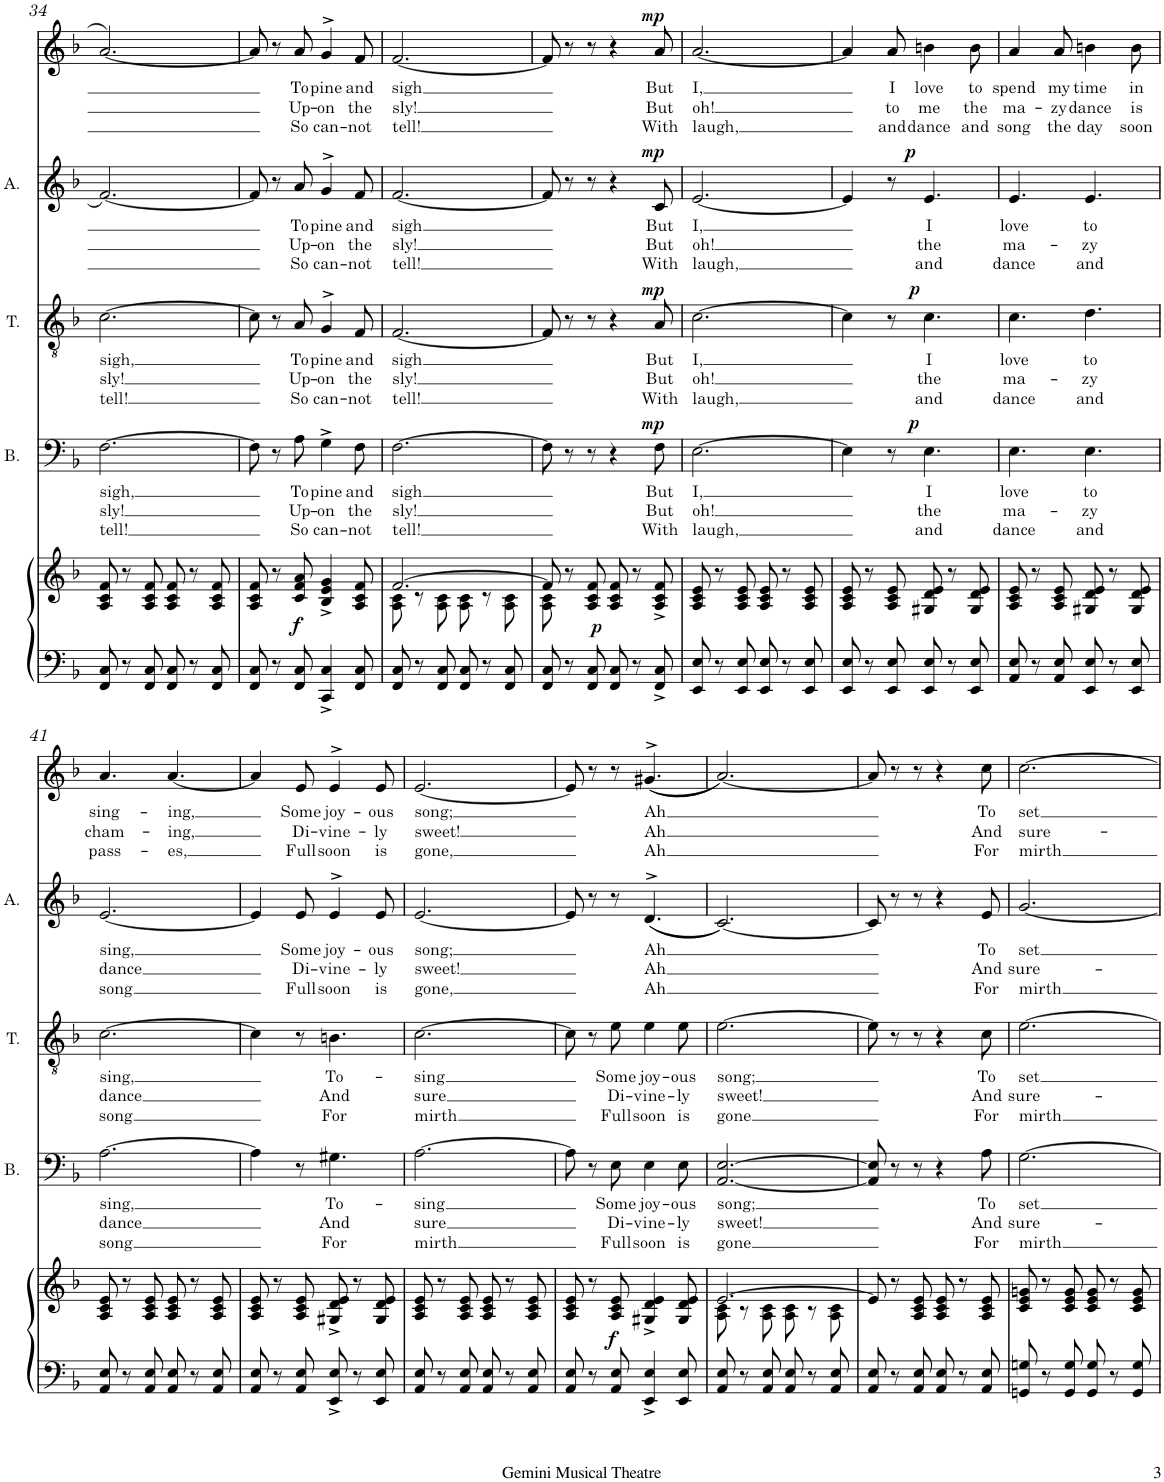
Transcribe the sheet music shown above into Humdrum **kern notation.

**kern	**kern	**dynam	**kern	**text	**text	**text	**dynam	**kern	**text	**text	**text	**dynam	**kern	**text	**text	**text	**dynam	**kern	**text	**text	**text	**dynam
*part5	*part5	*part5	*part4	*part4	*part4	*part4	*part4	*part3	*part3	*part3	*part3	*part3	*part2	*part2	*part2	*part2	*part2	*part1	*part1	*part1	*part1	*part1
*staff6	*staff5	*staff5/6	*staff4	*staff4	*staff4	*staff4	*staff4	*staff3	*staff3	*staff3	*staff3	*staff3	*staff2	*staff2	*staff2	*staff2	*staff2	*staff1	*staff1	*staff1	*staff1	*staff1
*I"Piano	*	*	*I"Bass	*	*	*	*	*I"Tenor	*	*	*	*	*I"Alto	*	*	*	*	*I"Voice	*	*	*	*
*I'Pno	*	*	*I'B.	*	*	*	*	*I'T.	*	*	*	*	*I'A.	*	*	*	*	*	*	*	*	*
!!LO:PB:g=z
*clefF4	*clefG2	*	*clefF4	*	*	*	*	*clefGv2	*	*	*	*	*clefG2	*	*	*	*	*clefG2	*	*	*	*
*k[b-]	*k[b-]	*	*k[b-]	*	*	*	*	*k[b-]	*	*	*	*	*k[b-]	*	*	*	*	*k[b-]	*	*	*	*
*M6/8	*M6/8	*	*M6/8	*	*	*	*	*M6/8	*	*	*	*	*M6/8	*	*	*	*	*M6/8	*	*	*	*
=34	=34	=34	=34	=34	=34	=34	=34	=34	=34	=34	=34	=34	=34	=34	=34	=34	=34	=34	=34	=34	=34	=34
!	!	!	!	!LO:LY:b	!LO:LY:b	!LO:LY:b	!	!	!LO:LY:b	!LO:LY:b	!LO:LY:b	!	!	!	!	!	!	!	!	!	!	!
8FF/ 8C/	8A/ 8c/ 8f/	.	[2.F\	sigh,	sly!	tell!	.	[2.c\	sigh,	sly!	tell!	.	[2.f/	.	.	.	.	[2.a/	.	.	.	.
8r	8r	.	.	.	.	.	.	.	.	.	.	.	.	.	.	.	.	.	.	.	.	.
8FF/ 8C/	8A/ 8c/ 8f/	.	.	.	.	.	.	.	.	.	.	.	.	.	.	.	.	.	.	.	.	.
8FF/ 8C/	8A/ 8c/ 8f/	.	.	.	.	.	.	.	.	.	.	.	.	.	.	.	.	.	.	.	.	.
8r	8r	.	.	.	.	.	.	.	.	.	.	.	.	.	.	.	.	.	.	.	.	.
8FF/ 8C/	8A/ 8c/ 8f/	.	.	.	.	.	.	.	.	.	.	.	.	.	.	.	.	.	.	.	.	.
=35	=35	=35	=35	=35	=35	=35	=35	=35	=35	=35	=35	=35	=35	=35	=35	=35	=35	=35	=35	=35	=35	=35
8FF/ 8C/	8A/ 8c/ 8f/	.	8F\]	.	.	.	.	8c\]	.	.	.	.	8f/]	.	.	.	.	8a/]	.	.	.	.
8r	8r	.	8r	.	.	.	.	8r	.	.	.	.	8r	.	.	.	.	8r	.	.	.	.
!	!	!LO:DY:b	!	!LO:LY:b	!LO:LY:b	!LO:LY:b	!	!	!LO:LY:b	!LO:LY:b	!LO:LY:b	!	!	!LO:LY:b	!LO:LY:b	!LO:LY:b	!	!	!LO:LY:b	!LO:LY:b	!LO:LY:b	!
8FF/ 8C/	8c/ 8f/ 8a/	f	8A\	To	Up-	So	.	8A/	To	Up-	So	.	8a/	To	Up-	So	.	8a/	To	Up-	So	.
!	!	!	!	!LO:LY:b	!LO:LY:b	!LO:LY:b	!	!	!LO:LY:b	!LO:LY:b	!LO:LY:b	!	!	!LO:LY:b	!LO:LY:b	!LO:LY:b	!	!	!LO:LY:b	!LO:LY:b	!LO:LY:b	!
4CC/^< 4C/^<	4B-/^< 4e/^< 4g/^<	.	4G^>\	pine	-on	can-	.	4G^>/	pine	-on	can-	.	4g^>/	pine	-on	can-	.	4g^>/	pine	-on	can-	.
!	!	!	!	!LO:LY:b	!LO:LY:b	!LO:LY:b	!	!	!LO:LY:b	!LO:LY:b	!LO:LY:b	!	!	!LO:LY:b	!LO:LY:b	!LO:LY:b	!	!	!LO:LY:b	!LO:LY:b	!LO:LY:b	!
8FF/ 8C/	8A/ 8c/ 8f/	.	8F\	and	the	-not	.	8F/	and	the	-not	.	8f/	and	the	-not	.	8f/	and	the	-not	.
=36	=36	=36	=36	=36	=36	=36	=36	=36	=36	=36	=36	=36	=36	=36	=36	=36	=36	=36	=36	=36	=36	=36
*	*^	*	*	*	*	*	*	*	*	*	*	*	*	*	*	*	*	*	*	*	*	*
!	!	!	!	!	!LO:LY:b	!LO:LY:b	!LO:LY:b	!	!	!LO:LY:b	!LO:LY:b	!LO:LY:b	!	!	!LO:LY:b	!LO:LY:b	!LO:LY:b	!	!	!LO:LY:b	!LO:LY:b	!LO:LY:b	!
8FF/ 8C/	[2.f/	8A\ 8c\	.	[2.F\	sigh	sly!	tell!	.	[2.F/	sigh	sly!	tell!	.	[2.f/	sigh	sly!	tell!	.	[2.f/	sigh	sly!	tell!	.
8r	.	8r	.	.	.	.	.	.	.	.	.	.	.	.	.	.	.	.	.	.	.	.	.
8FF/ 8C/	.	8A\ 8c\	.	.	.	.	.	.	.	.	.	.	.	.	.	.	.	.	.	.	.	.	.
8FF/ 8C/	.	8A\ 8c\	.	.	.	.	.	.	.	.	.	.	.	.	.	.	.	.	.	.	.	.	.
8r	.	8r	.	.	.	.	.	.	.	.	.	.	.	.	.	.	.	.	.	.	.	.	.
8FF/ 8C/	.	8A\ 8c\	.	.	.	.	.	.	.	.	.	.	.	.	.	.	.	.	.	.	.	.	.
=37	=37	=37	=37	=37	=37	=37	=37	=37	=37	=37	=37	=37	=37	=37	=37	=37	=37	=37	=37	=37	=37	=37	=37
8FF/ 8C/	8f/]	8A\ 8c\	.	8F\]	.	.	.	.	8F/]	.	.	.	.	8f/]	.	.	.	.	8f/]	.	.	.	.
8r	8r	2ryy	.	8r	.	.	.	.	8r	.	.	.	.	8r	.	.	.	.	8r	.	.	.	.
!	!	!	!LO:DY:b	!	!	!	!	!	!	!	!	!	!	!	!	!	!	!	!	!	!	!	!
8FF/ 8C/	8A/ 8c/ 8f/	.	p	8r	.	.	.	.	8r	.	.	.	.	8r	.	.	.	.	8r	.	.	.	.
8FF/ 8C/	8A/ 8c/ 8f/	.	.	4r	.	.	.	.	4r	.	.	.	.	4r	.	.	.	.	4r	.	.	.	.
8r	8r	.	.	.	.	.	.	.	.	.	.	.	.	.	.	.	.	.	.	.	.	.	.
!	!	!	!	!	!LO:LY:b	!LO:LY:b	!LO:LY:b	!LO:DY:a	!	!LO:LY:b	!LO:LY:b	!LO:LY:b	!LO:DY:a	!	!LO:LY:b	!LO:LY:b	!LO:LY:b	!LO:DY:a	!	!LO:LY:b	!LO:LY:b	!LO:LY:b	!LO:DY:a
8FF/^< 8C/^<	8A/^< 8c/^< 8f/^<	8ryy	.	8F\	But	But	With	mp	8A/	But	But	With	mp	8c/	But	But	With	mp	8a/	But	But	With	mp
=38	=38	=38	=38	=38	=38	=38	=38	=38	=38	=38	=38	=38	=38	=38	=38	=38	=38	=38	=38	=38	=38	=38	=38
!	!	!	!	!	!LO:LY:b	!LO:LY:b	!LO:LY:b	!	!	!LO:LY:b	!LO:LY:b	!LO:LY:b	!	!	!LO:LY:b	!LO:LY:b	!LO:LY:b	!	!	!LO:LY:b	!LO:LY:b	!LO:LY:b	!
*	*v	*v	*	*	*	*	*	*	*	*	*	*	*	*	*	*	*	*	*	*	*	*	*
8EE/ 8E/	8A/ 8c/ 8e/	.	[2.E\	I,	oh!	laugh,	.	[2.c\	I,	oh!	laugh,	.	[2.e/	I,	oh!	laugh,	.	[2.a/	I,	oh!	laugh,	.
8r	8r	.	.	.	.	.	.	.	.	.	.	.	.	.	.	.	.	.	.	.	.	.
8EE/ 8E/	8A/ 8c/ 8e/	.	.	.	.	.	.	.	.	.	.	.	.	.	.	.	.	.	.	.	.	.
8EE/ 8E/	8A/ 8c/ 8e/	.	.	.	.	.	.	.	.	.	.	.	.	.	.	.	.	.	.	.	.	.
8r	8r	.	.	.	.	.	.	.	.	.	.	.	.	.	.	.	.	.	.	.	.	.
8EE/ 8E/	8A/ 8c/ 8e/	.	.	.	.	.	.	.	.	.	.	.	.	.	.	.	.	.	.	.	.	.
=39	=39	=39	=39	=39	=39	=39	=39	=39	=39	=39	=39	=39	=39	=39	=39	=39	=39	=39	=39	=39	=39	=39
8EE/ 8E/	8A/ 8c/ 8e/	.	4E\]	.	.	.	.	4c\]	.	.	.	.	4e/]	.	.	.	.	4a/]	.	.	.	.
8r	8r	.	.	.	.	.	.	.	.	.	.	.	.	.	.	.	.	.	.	.	.	.
!	!	!	!	!	!	!	!	!	!	!	!	!	!	!	!	!	!	!	!LO:LY:b	!LO:LY:b	!LO:LY:b	!
8EE/ 8E/	8A/ 8c/ 8e/	.	8r	.	.	.	.	8r	.	.	.	.	8r	.	.	.	.	8a/	I	to	and	.
!	!	!	!	!LO:LY:b	!LO:LY:b	!LO:LY:b	!LO:DY:a	!	!LO:LY:b	!LO:LY:b	!LO:LY:b	!LO:DY:a	!	!LO:LY:b	!LO:LY:b	!LO:LY:b	!LO:DY:a	!	!LO:LY:b	!LO:LY:b	!LO:LY:b	!
8EE/ 8E/	8G#X/ 8d/ 8e/	.	4.E\	I	the	and	p	4.c\	I	the	and	p	4.e/	I	the	and	p	4bn\	love	me	dance	.
8r	8r	.	.	.	.	.	.	.	.	.	.	.	.	.	.	.	.	.	.	.	.	.
!	!	!	!	!	!	!	!	!	!	!	!	!	!	!	!	!	!	!	!LO:LY:b	!LO:LY:b	!LO:LY:b	!
8EE/ 8E/	8G#/ 8d/ 8e/	.	.	.	.	.	.	.	.	.	.	.	.	.	.	.	.	8b\	to	the	and	.
=40	=40	=40	=40	=40	=40	=40	=40	=40	=40	=40	=40	=40	=40	=40	=40	=40	=40	=40	=40	=40	=40	=40
!	!	!	!	!LO:LY:b	!LO:LY:b	!LO:LY:b	!	!	!LO:LY:b	!LO:LY:b	!LO:LY:b	!	!	!LO:LY:b	!LO:LY:b	!LO:LY:b	!	!	!LO:LY:b	!LO:LY:b	!LO:LY:b	!
8AA/ 8E/	8A/ 8c/ 8e/	.	4.E\	love	ma-	dance	.	4.c\	love	ma-	dance	.	4.e/	love	ma-	dance	.	4a/	spend	ma-	song	.
8r	8r	.	.	.	.	.	.	.	.	.	.	.	.	.	.	.	.	.	.	.	.	.
!	!	!	!	!	!	!	!	!	!	!	!	!	!	!	!	!	!	!	!LO:LY:b	!LO:LY:b	!LO:LY:b	!
8AA/ 8E/	8A/ 8c/ 8e/	.	.	.	.	.	.	.	.	.	.	.	.	.	.	.	.	8a/	my	-zy	the	.
!	!	!	!	!LO:LY:b	!LO:LY:b	!LO:LY:b	!	!	!LO:LY:b	!LO:LY:b	!LO:LY:b	!	!	!LO:LY:b	!LO:LY:b	!LO:LY:b	!	!	!LO:LY:b	!LO:LY:b	!LO:LY:b	!
8EE/ 8E/	8G#X/ 8d/ 8e/	.	4.E\	to	-zy	and	.	4.d\	to	-zy	and	.	4.e/	to	-zy	and	.	4bn\	time	dance	day	.
8r	8r	.	.	.	.	.	.	.	.	.	.	.	.	.	.	.	.	.	.	.	.	.
!	!	!	!	!	!	!	!	!	!	!	!	!	!	!	!	!	!	!	!LO:LY:b	!LO:LY:b	!LO:LY:b	!
8EE/ 8E/	8G#/ 8d/ 8e/	.	.	.	.	.	.	.	.	.	.	.	.	.	.	.	.	8b\	in	is	soon	.
!!LO:LB:g=z
=41	=41	=41	=41	=41	=41	=41	=41	=41	=41	=41	=41	=41	=41	=41	=41	=41	=41	=41	=41	=41	=41	=41
!	!	!	!	!LO:LY:b	!LO:LY:b	!LO:LY:b	!	!	!LO:LY:b	!LO:LY:b	!LO:LY:b	!	!	!LO:LY:b	!LO:LY:b	!LO:LY:b	!	!	!LO:LY:b	!LO:LY:b	!LO:LY:b	!
8AA/ 8E/	8A/ 8c/ 8e/	.	[2.A\	-sing,	-dance	song	.	[2.c\	-sing,	-dance	song	.	[2.e/	-sing,	-dance	song	.	4.a/	sing-	cham-	pass-	.
8r	8r	.	.	.	.	.	.	.	.	.	.	.	.	.	.	.	.	.	.	.	.	.
8AA/ 8E/	8A/ 8c/ 8e/	.	.	.	.	.	.	.	.	.	.	.	.	.	.	.	.	.	.	.	.	.
!	!	!	!	!	!	!	!	!	!	!	!	!	!	!	!	!	!	!	!LO:LY:b	!LO:LY:b	!LO:LY:b	!
8AA/ 8E/	8A/ 8c/ 8e/	.	.	.	.	.	.	.	.	.	.	.	.	.	.	.	.	[4.a/	-ing,	-ing,	-es,	.
8r	8r	.	.	.	.	.	.	.	.	.	.	.	.	.	.	.	.	.	.	.	.	.
8AA/ 8E/	8A/ 8c/ 8e/	.	.	.	.	.	.	.	.	.	.	.	.	.	.	.	.	.	.	.	.	.
=42	=42	=42	=42	=42	=42	=42	=42	=42	=42	=42	=42	=42	=42	=42	=42	=42	=42	=42	=42	=42	=42	=42
8AA/ 8E/	8A/ 8c/ 8e/	.	4A\]	.	.	.	.	4c\]	.	.	.	.	4e/]	.	.	.	.	4a/]	.	.	.	.
8r	8r	.	.	.	.	.	.	.	.	.	.	.	.	.	.	.	.	.	.	.	.	.
!	!	!	!	!	!	!	!	!	!	!	!	!	!	!LO:LY:b	!LO:LY:b	!LO:LY:b	!	!	!LO:LY:b	!LO:LY:b	!LO:LY:b	!
8AA/ 8E/	8A/ 8c/ 8e/	.	8r	.	.	.	.	8r	.	.	.	.	8e/	Some	Di-	Full	.	8e/	Some	Di-	Full	.
!	!	!	!	!LO:LY:b	!LO:LY:b	!LO:LY:b	!	!	!LO:LY:b	!LO:LY:b	!LO:LY:b	!	!	!LO:LY:b	!LO:LY:b	!LO:LY:b	!	!	!LO:LY:b	!LO:LY:b	!LO:LY:b	!
8EE/^ 8E/^	8G#X/^ 8d/^ 8e/^	.	4.G#X\	To-	And	For	.	4.Bn\	To-	And	For	.	4e^>/	joy-	-vine-	soon	.	4e^>/	joy-	-vine-	soon	.
8r	8r	.	.	.	.	.	.	.	.	.	.	.	.	.	.	.	.	.	.	.	.	.
!	!	!	!	!	!	!	!	!	!	!	!	!	!	!LO:LY:b	!LO:LY:b	!LO:LY:b	!	!	!LO:LY:b	!LO:LY:b	!LO:LY:b	!
8EE/ 8E/	8G#/ 8d/ 8e/	.	.	.	.	.	.	.	.	.	.	.	8e/	-ous	-ly	is	.	8e/	-ous	-ly	is	.
=43	=43	=43	=43	=43	=43	=43	=43	=43	=43	=43	=43	=43	=43	=43	=43	=43	=43	=43	=43	=43	=43	=43
!	!	!	!	!LO:LY:b	!LO:LY:b	!LO:LY:b	!	!	!LO:LY:b	!LO:LY:b	!LO:LY:b	!	!	!LO:LY:b	!LO:LY:b	!LO:LY:b	!	!	!LO:LY:b	!LO:LY:b	!LO:LY:b	!
8AA/ 8E/	8A/ 8c/ 8e/	.	[2.A\	sing	sure	mirth	.	[2.c\	sing	sure	mirth	.	[2.e/	song;	sweet!	gone,	.	[2.e/	song;	sweet!	gone,	.
8r	8r	.	.	.	.	.	.	.	.	.	.	.	.	.	.	.	.	.	.	.	.	.
8AA/ 8E/	8A/ 8c/ 8e/	.	.	.	.	.	.	.	.	.	.	.	.	.	.	.	.	.	.	.	.	.
8AA/ 8E/	8A/ 8c/ 8e/	.	.	.	.	.	.	.	.	.	.	.	.	.	.	.	.	.	.	.	.	.
8r	8r	.	.	.	.	.	.	.	.	.	.	.	.	.	.	.	.	.	.	.	.	.
8AA/ 8E/	8A/ 8c/ 8e/	.	.	.	.	.	.	.	.	.	.	.	.	.	.	.	.	.	.	.	.	.
=44	=44	=44	=44	=44	=44	=44	=44	=44	=44	=44	=44	=44	=44	=44	=44	=44	=44	=44	=44	=44	=44	=44
8AA/ 8E/	8A/ 8c/ 8e/	.	8A\]	.	.	.	.	8c\]	.	.	.	.	8e/]	.	.	.	.	8e/]	.	.	.	.
8r	8r	.	8r	.	.	.	.	8r	.	.	.	.	8r	.	.	.	.	8r	.	.	.	.
!	!	!LO:DY:b	!	!LO:LY:b	!LO:LY:b	!LO:LY:b	!	!	!LO:LY:b	!LO:LY:b	!LO:LY:b	!	!	!	!	!	!	!	!	!	!	!
8AA/ 8E/	8A/ 8c/ 8e/	f	8E\	Some	Di-	Full	.	8e\	Some	Di-	Full	.	8r	.	.	.	.	8r	.	.	.	.
!	!	!	!	!LO:LY:b	!LO:LY:b	!LO:LY:b	!	!	!LO:LY:b	!LO:LY:b	!LO:LY:b	!	!	!LO:LY:b	!LO:LY:b	!LO:LY:b	!	!	!LO:LY:b	!LO:LY:b	!LO:LY:b	!
4EE/^ 4E/^	4G#X/^ 4d/^ 4e/^	.	4E\	joy-	-vine-	soon	.	4e\	joy-	-vine-	soon	.	((4.d^>/	-Ah	-Ah	Ah	.	((4.g#X^>/	-Ah	Ah	Ah	.
!	!	!	!	!LO:LY:b	!LO:LY:b	!LO:LY:b	!	!	!LO:LY:b	!LO:LY:b	!LO:LY:b	!	!	!	!	!	!	!	!	!	!	!
8EE/ 8E/	8G#/ 8d/ 8e/	.	8E\	-ous	-ly	is	.	8e\	-ous	-ly	is	.	.	.	.	.	.	.	.	.	.	.
=45	=45	=45	=45	=45	=45	=45	=45	=45	=45	=45	=45	=45	=45	=45	=45	=45	=45	=45	=45	=45	=45	=45
*	*^	*	*	*	*	*	*	*	*	*	*	*	*	*	*	*	*	*	*	*	*	*
!	!	!	!	!	!LO:LY:b	!LO:LY:b	!LO:LY:b	!	!	!LO:LY:b	!LO:LY:b	!LO:LY:b	!	!	!	!	!	!	!	!	!	!	!
8AA/ 8E/	[2.e/	8A\ 8c\	.	[2.AA/ [2.E/	song;	sweet!	gone	.	[2.e\	song;	sweet!	gone	.	[2.c/))	.	.	.	.	[2.a/))	.	.	.	.
8r	.	8r	.	.	.	.	.	.	.	.	.	.	.	.	.	.	.	.	.	.	.	.	.
8AA/ 8E/	.	8A\ 8c\	.	.	.	.	.	.	.	.	.	.	.	.	.	.	.	.	.	.	.	.	.
8AA/ 8E/	.	8A\ 8c\	.	.	.	.	.	.	.	.	.	.	.	.	.	.	.	.	.	.	.	.	.
8r	.	8r	.	.	.	.	.	.	.	.	.	.	.	.	.	.	.	.	.	.	.	.	.
8AA/ 8E/	.	8A\ 8c\	.	.	.	.	.	.	.	.	.	.	.	.	.	.	.	.	.	.	.	.	.
*	*v	*v	*	*	*	*	*	*	*	*	*	*	*	*	*	*	*	*	*	*	*	*	*
=46	=46	=46	=46	=46	=46	=46	=46	=46	=46	=46	=46	=46	=46	=46	=46	=46	=46	=46	=46	=46	=46	=46
8AA/ 8E/	8e/]	.	8AA/] 8E/]	.	.	.	.	8e\]	.	.	.	.	8c/]	.	.	.	.	8a/]	.	.	.	.
8r	8r	.	8r	.	.	.	.	8r	.	.	.	.	8r	.	.	.	.	8r	.	.	.	.
8AA/ 8E/	8A/ 8c/ 8e/	.	8r	.	.	.	.	8r	.	.	.	.	8r	.	.	.	.	8r	.	.	.	.
8AA/ 8E/	8A/ 8c/ 8e/	.	4r	.	.	.	.	4r	.	.	.	.	4r	.	.	.	.	4r	.	.	.	.
8r	8r	.	.	.	.	.	.	.	.	.	.	.	.	.	.	.	.	.	.	.	.	.
!	!	!	!	!LO:LY:b	!LO:LY:b	!LO:LY:b	!	!	!LO:LY:b	!LO:LY:b	!LO:LY:b	!	!	!LO:LY:b	!LO:LY:b	!LO:LY:b	!	!	!LO:LY:b	!LO:LY:b	!LO:LY:b	!
8AA/ 8E/	8A/ 8c/ 8e/	.	8A\	To	And	For	.	8c\	To	And	For	.	8e/	To	And	For	.	8cc\	To	And	For	.
=47	=47	=47	=47	=47	=47	=47	=47	=47	=47	=47	=47	=47	=47	=47	=47	=47	=47	=47	=47	=47	=47	=47
!	!	!	!	!LO:LY:b	!LO:LY:b	!LO:LY:b	!	!	!LO:LY:b	!LO:LY:b	!LO:LY:b	!	!	!LO:LY:b	!LO:LY:b	!LO:LY:b	!	!	!LO:LY:b	!LO:LY:b	!LO:LY:b	!
8GGn/ 8Gn/	8c/ 8e/ 8gn/	.	[2.G\	set	sure-	mirth	.	[2.e\	set	sure-	mirth	.	[2.g/	set	sure-	mirth	.	[2.cc\	set	sure-	mirth	.
8r	8r	.	.	.	.	.	.	.	.	.	.	.	.	.	.	.	.	.	.	.	.	.
8GG/ 8G/	8c/ 8e/ 8g/	.	.	.	.	.	.	.	.	.	.	.	.	.	.	.	.	.	.	.	.	.
8GG/ 8G/	8c/ 8e/ 8g/	.	.	.	.	.	.	.	.	.	.	.	.	.	.	.	.	.	.	.	.	.
8r	8r	.	.	.	.	.	.	.	.	.	.	.	.	.	.	.	.	.	.	.	.	.
8GG/ 8G/	8c/ 8e/ 8g/	.	.	.	.	.	.	.	.	.	.	.	.	.	.	.	.	.	.	.	.	.
=	=	=	=	=	=	=	=	=	=	=	=	=	=	=	=	=	=	=	=	=	=	=
*-	*-	*-	*-	*-	*-	*-	*-	*-	*-	*-	*-	*-	*-	*-	*-	*-	*-	*-	*-	*-	*-	*-
